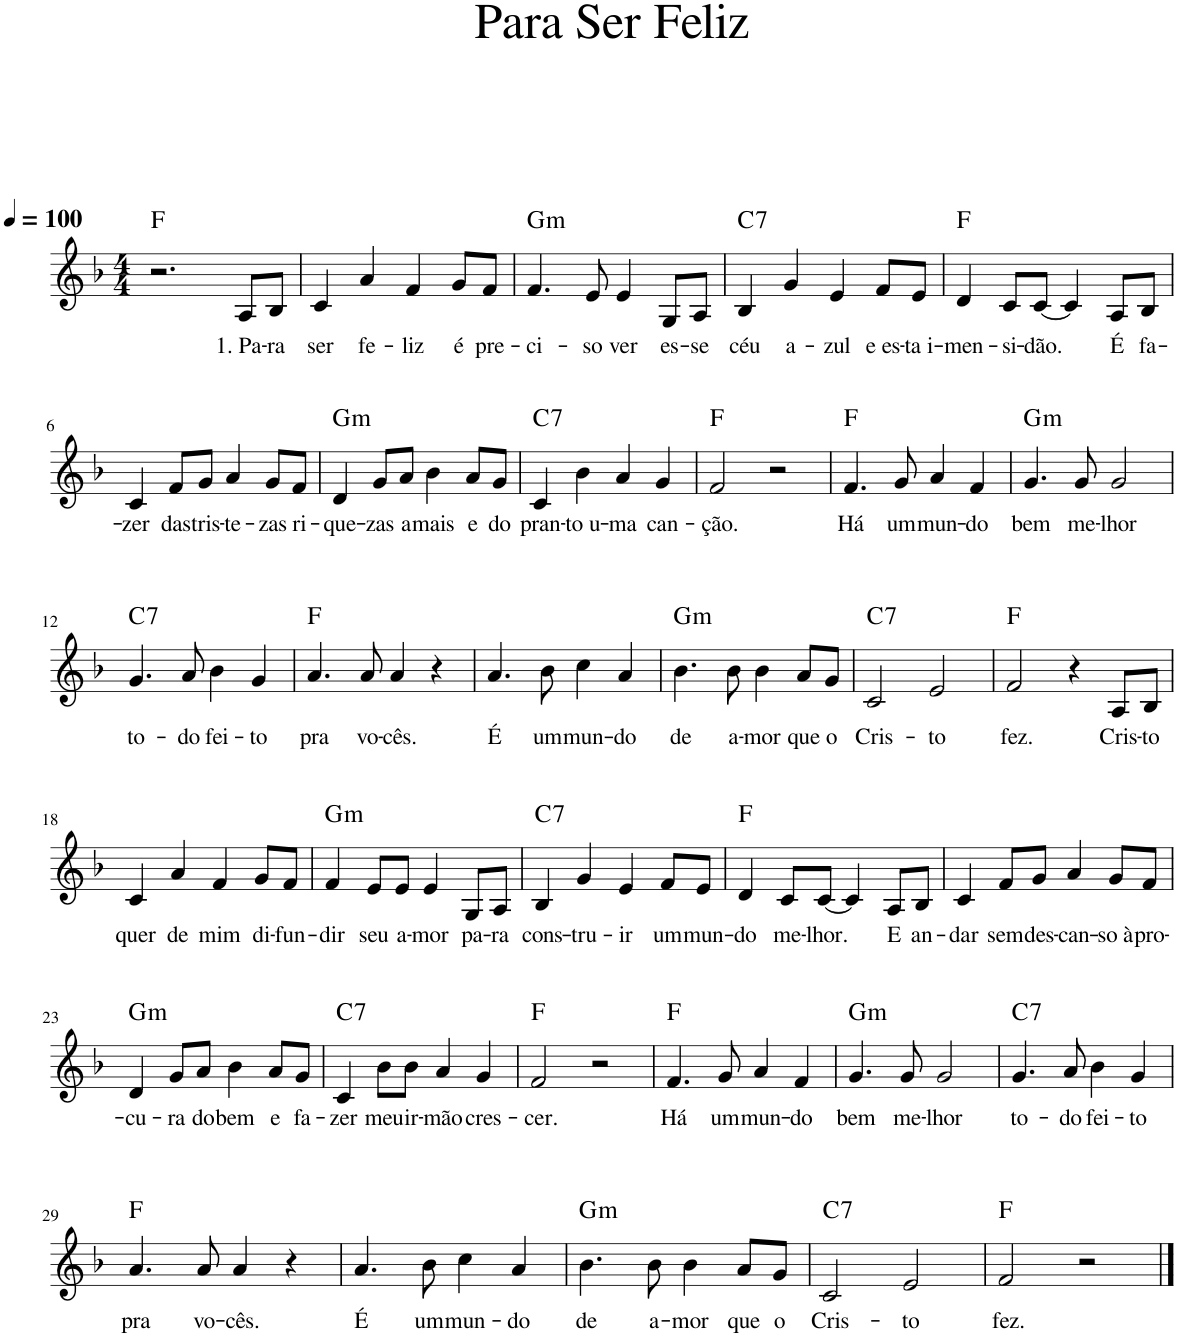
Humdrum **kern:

**kern	**text	**harte
*part1	*part1	*part1
*staff1	*staff1	*
*I"Voz	*	*
*I'Vo.	*	*
*clefG2	*	*
*k[b-]	*	*
*M4/4	*	*
*MM100	*	*
=1	=1	=1
2.r	.	F:maj
!	!LO:LY:b	!
8A/L	1. Pa-	.
!	!LO:LY:b	!
8B-/J	-ra	.
=2	=2	=2
!	!LO:LY:b	!
4c/	ser	.
!	!LO:LY:b	!
4a/	fe-	.
!	!LO:LY:b	!
4f/	-liz	.
!	!LO:LY:b	!
8g/L	é	.
!	!LO:LY:b	!
8f/J	pre-	.
=3	=3	=3
!	!LO:LY:b	!LO:H:kt=m
4.f/	-ci-	G:min
!	!LO:LY:b	!
8e/	-so	.
!	!LO:LY:b	!
4e/	ver	.
!	!LO:LY:b	!
8G/L	es-	.
!	!LO:LY:b	!
8A/J	-se	.
=4	=4	=4
!	!LO:LY:b	!LO:H:kt=7
4B-/	céu	C:7
!	!LO:LY:b	!
4g/	a-	.
!	!LO:LY:b	!
4e/	-zul	.
!	!LO:LY:b	!
8f/L	e es-	.
!	!LO:LY:b	!
8e/J	-ta i-	.
=5	=5	=5
!	!LO:LY:b	!
4d/	-men-	F:maj
!	!LO:LY:b	!
8c/L	-si-	.
!	!LO:LY:b	!
[8c/J	-dão.	.
4c/]	.	.
!	!LO:LY:b	!
8A/L	É	.
!	!LO:LY:b	!
8B-/J	fa-	.
!!LO:LB:g=z
=6	=6	=6
!	!LO:LY:b	!
4c/	-zer	.
!	!LO:LY:b	!
8f/L	das	.
!	!LO:LY:b	!
8g/J	tris-	.
!	!LO:LY:b	!
4a/	-te-	.
!	!LO:LY:b	!
8g/L	-zas	.
!	!LO:LY:b	!
8f/J	ri-	.
=7	=7	=7
!	!LO:LY:b	!LO:H:kt=m
4d/	-que-	G:min
!	!LO:LY:b	!
8g/L	-zas	.
!	!LO:LY:b	!
8a/J	a	.
!	!LO:LY:b	!
4b-\	mais	.
!	!LO:LY:b	!
8a/L	e	.
!	!LO:LY:b	!
8g/J	do	.
=8	=8	=8
!	!LO:LY:b	!LO:H:kt=7
4c/	pran-	C:7
!	!LO:LY:b	!
4b-\	-to u-	.
!	!LO:LY:b	!
4a/	-ma	.
!	!LO:LY:b	!
4g/	can-	.
=9	=9	=9
!	!LO:LY:b	!
2f/	-ção.	F:maj
2r	.	.
=10	=10	=10
!	!LO:LY:b	!
4.f/	Há	F:maj
!	!LO:LY:b	!
8g/	um	.
!	!LO:LY:b	!
4a/	mun-	.
!	!LO:LY:b	!
4f/	-do	.
=11	=11	=11
!	!LO:LY:b	!LO:H:kt=m
4.g/	bem	G:min
!	!LO:LY:b	!
8g/	me-	.
!	!LO:LY:b	!
2g/	-lhor	.
!!LO:LB:g=z
=12	=12	=12
!	!LO:LY:b	!LO:H:kt=7
4.g/	to-	C:7
!	!LO:LY:b	!
8a/	-do	.
!	!LO:LY:b	!
4b-\	fei-	.
!	!LO:LY:b	!
4g/	-to	.
=13	=13	=13
!	!LO:LY:b	!
4.a/	pra	F:maj
!	!LO:LY:b	!
8a/	vo-	.
!	!LO:LY:b	!
4a/	-cês.	.
4r	.	.
=14	=14	=14
!	!LO:LY:b	!
4.a/	É	.
!	!LO:LY:b	!
8b-\	um	.
!	!LO:LY:b	!
4cc\	mun-	.
!	!LO:LY:b	!
4a/	-do	.
=15	=15	=15
!	!LO:LY:b	!LO:H:kt=m
4.b-\	de	G:min
!	!LO:LY:b	!
8b-\	a-	.
!	!LO:LY:b	!
4b-\	-mor	.
!	!LO:LY:b	!
8a/L	que	.
!	!LO:LY:b	!
8g/J	o	.
=16	=16	=16
!	!LO:LY:b	!LO:H:kt=7
2c/	Cris-	C:7
!	!LO:LY:b	!
2e/	-to	.
=17	=17	=17
!	!LO:LY:b	!
2f/	fez.	F:maj
4r	.	.
!	!LO:LY:b	!
8A/L	Cris-	.
!	!LO:LY:b	!
8B-/J	-to	.
!!LO:LB:g=z
=18	=18	=18
!	!LO:LY:b	!
4c/	quer	.
!	!LO:LY:b	!
4a/	de	.
!	!LO:LY:b	!
4f/	mim	.
!	!LO:LY:b	!
8g/L	di-	.
!	!LO:LY:b	!
8f/J	-fun-	.
=19	=19	=19
!	!LO:LY:b	!LO:H:kt=m
4f/	-dir	G:min
!	!LO:LY:b	!
8e/L	seu	.
!	!LO:LY:b	!
8e/J	a-	.
!	!LO:LY:b	!
4e/	-mor	.
!	!LO:LY:b	!
8G/L	pa-	.
!	!LO:LY:b	!
8A/J	-ra	.
=20	=20	=20
!	!LO:LY:b	!LO:H:kt=7
4B-/	cons-	C:7
!	!LO:LY:b	!
4g/	-tru-	.
!	!LO:LY:b	!
4e/	-ir	.
!	!LO:LY:b	!
8f/L	um	.
!	!LO:LY:b	!
8e/J	mun-	.
=21	=21	=21
!	!LO:LY:b	!
4d/	-do	F:maj
!	!LO:LY:b	!
8c/L	me-	.
!	!LO:LY:b	!
[8c/J	-lhor.	.
4c/]	.	.
!	!LO:LY:b	!
8A/L	E	.
!	!LO:LY:b	!
8B-/J	an-	.
=22	=22	=22
!	!LO:LY:b	!
4c/	-dar	.
!	!LO:LY:b	!
8f/L	sem	.
!	!LO:LY:b	!
8g/J	des-	.
!	!LO:LY:b	!
4a/	-can-	.
!	!LO:LY:b	!
8g/L	-so à	.
!	!LO:LY:b	!
8f/J	pro-	.
!!LO:LB:g=z
=23	=23	=23
!	!LO:LY:b	!LO:H:kt=m
4d/	-cu-	G:min
!	!LO:LY:b	!
8g/L	-ra	.
!	!LO:LY:b	!
8a/J	do	.
!	!LO:LY:b	!
4b-\	bem	.
!	!LO:LY:b	!
8a/L	e	.
!	!LO:LY:b	!
8g/J	fa-	.
=24	=24	=24
!	!LO:LY:b	!LO:H:kt=7
4c/	-zer	C:7
!	!LO:LY:b	!
8b-\L	meu	.
!	!LO:LY:b	!
8b-\J	ir-	.
!	!LO:LY:b	!
4a/	-mão	.
!	!LO:LY:b	!
4g/	cres-	.
=25	=25	=25
!	!LO:LY:b	!
2f/	-cer.	F:maj
2r	.	.
=26	=26	=26
!	!LO:LY:b	!
4.f/	Há	F:maj
!	!LO:LY:b	!
8g/	um	.
!	!LO:LY:b	!
4a/	mun-	.
!	!LO:LY:b	!
4f/	-do	.
=27	=27	=27
!	!LO:LY:b	!LO:H:kt=m
4.g/	bem	G:min
!	!LO:LY:b	!
8g/	me-	.
!	!LO:LY:b	!
2g/	-lhor	.
=28	=28	=28
!	!LO:LY:b	!LO:H:kt=7
4.g/	to-	C:7
!	!LO:LY:b	!
8a/	-do	.
!	!LO:LY:b	!
4b-\	fei-	.
!	!LO:LY:b	!
4g/	-to	.
!!LO:LB:g=z
=29	=29	=29
!	!LO:LY:b	!
4.a/	pra	F:maj
!	!LO:LY:b	!
8a/	vo-	.
!	!LO:LY:b	!
4a/	-cês.	.
4r	.	.
=30	=30	=30
!	!LO:LY:b	!
4.a/	É	.
!	!LO:LY:b	!
8b-\	um	.
!	!LO:LY:b	!
4cc\	mun-	.
!	!LO:LY:b	!
4a/	-do	.
=31	=31	=31
!	!LO:LY:b	!LO:H:kt=m
4.b-\	de	G:min
!	!LO:LY:b	!
8b-\	a-	.
!	!LO:LY:b	!
4b-\	-mor	.
!	!LO:LY:b	!
8a/L	que	.
!	!LO:LY:b	!
8g/J	o	.
=32	=32	=32
!	!LO:LY:b	!LO:H:kt=7
2c/	Cris-	C:7
!	!LO:LY:b	!
2e/	-to	.
=33	=33	=33
!	!LO:LY:b	!
2f/	fez.	F:maj
2r	.	.
==	==	==
*-	*-	*-
